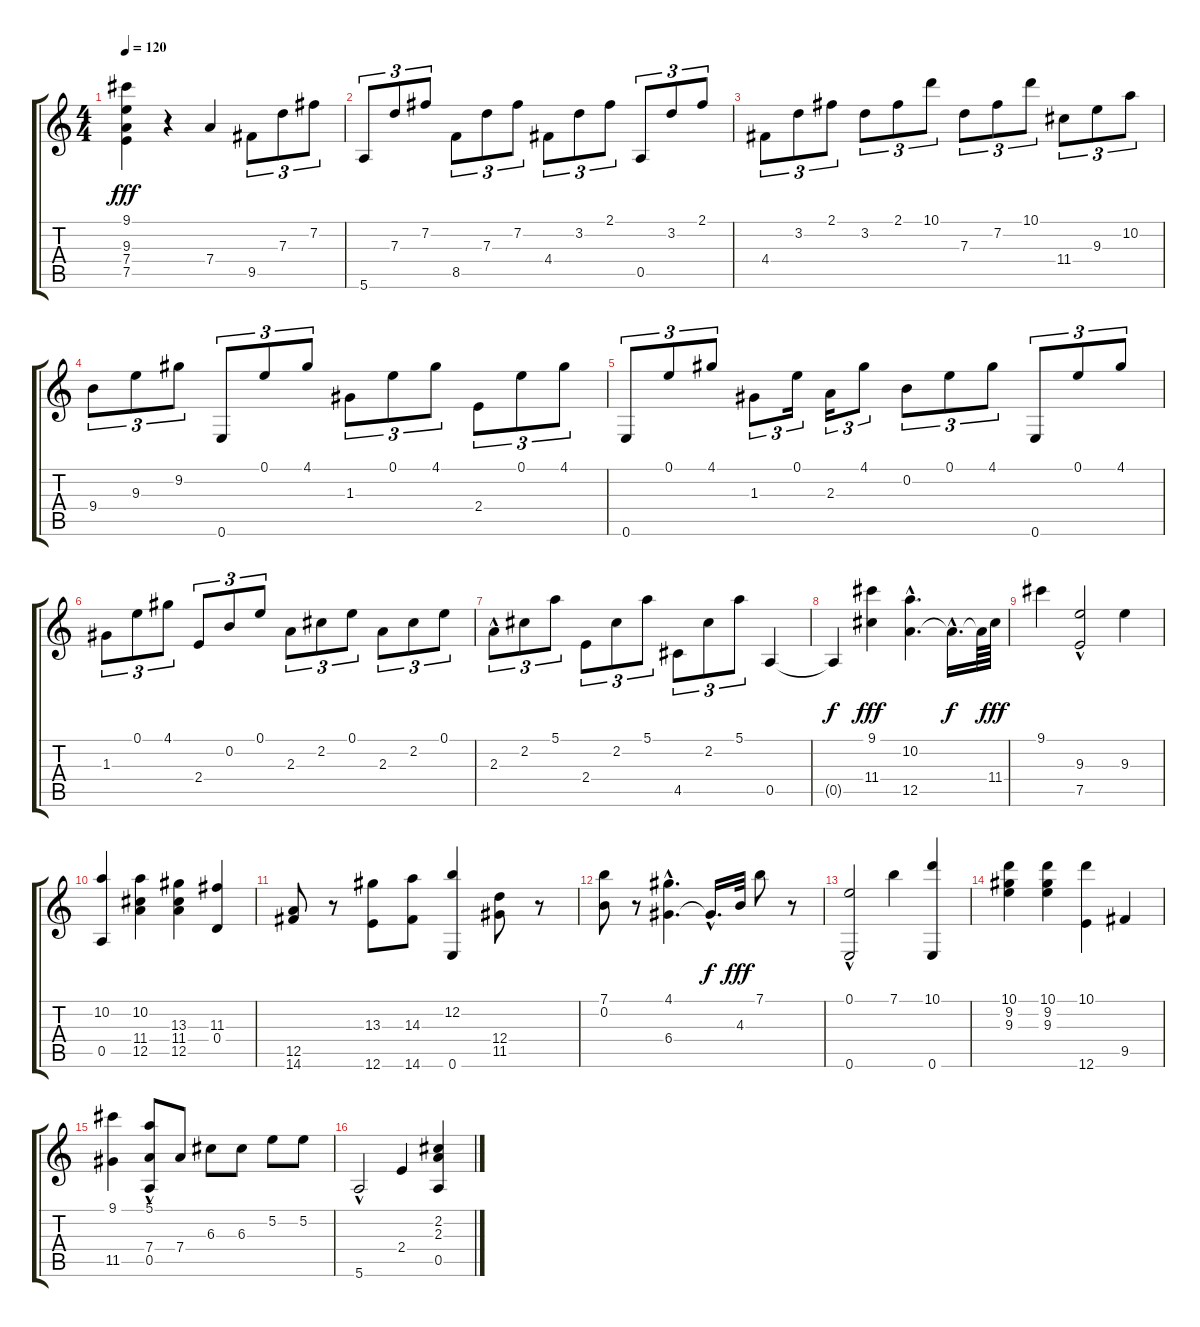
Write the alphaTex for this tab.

\track "" {instrument acousticguitarnylon}
\staff {score tabs}
\tuning (E4 B3 G3 D3 A2 E2) {hide}
\ts (4 4)
\tempo 120
\clef g2
\ks c
(9.1 9.3 7.4 7.5).4{dy fff} r.4 7.4.4 9.5.8{tu (3 2)} 7.3.8{tu (3 2)} 7.2.8{tu (3 2)} |
5.6.8{tu (3 2)} 7.3.8{tu (3 2)} 7.2.8{tu (3 2)} 8.5.8{tu (3 2)} 7.3.8{tu (3 2)} 7.2.8{tu (3 2)} 4.4.8{tu (3 2)} 3.2.8{tu (3 2)} 2.1.8{tu (3 2)} 0.5.8{tu (3 2)} 3.2.8{tu (3 2)} 2.1.8{tu (3 2)} |
4.4.8{tu (3 2)} 3.2.8{tu (3 2)} 2.1.8{tu (3 2)} 3.2.8{tu (3 2)} 2.1.8{tu (3 2)} 10.1.8{tu (3 2)} 7.3.8{tu (3 2)} 7.2.8{tu (3 2)} 10.1.8{tu (3 2)} 11.4.8{tu (3 2)} 9.3.8{tu (3 2)} 10.2.8{tu (3 2)} |
9.4.8{tu (3 2)} 9.3.8{tu (3 2)} 9.2.8{tu (3 2)} 0.6.8{tu (3 2)} 0.1.8{tu (3 2)} 4.1.8{tu (3 2)} 1.3.8{tu (3 2)} 0.1.8{tu (3 2)} 4.1.8{tu (3 2)} 2.4.8{tu (3 2)} 0.1.8{tu (3 2)} 4.1.8{tu (3 2)} |
0.6.8{tu (3 2)} 0.1.8{tu (3 2)} 4.1.8{tu (3 2)} 1.3.8{tu (3 2)} 0.1.16{tu (3 2)} 2.3.16{tu (3 2)} 4.1.8{tu (3 2)} 0.2.8{tu (3 2)} 0.1.8{tu (3 2)} 4.1.8{tu (3 2)} 0.6.8{tu (3 2)} 0.1.8{tu (3 2)} 4.1.8{tu (3 2)} |
1.3.8{tu (3 2)} 0.1.8{tu (3 2)} 4.1.8{tu (3 2)} 2.4.8{tu (3 2)} 0.2.8{tu (3 2)} 0.1.8{tu (3 2)} 2.3.8{tu (3 2)} 2.2.8{tu (3 2)} 0.1.8{tu (3 2)} 2.3.8{tu (3 2)} 2.2.8{tu (3 2)} 0.1.8{tu (3 2)} |
2.3{hac}.8{tu (3 2)} 2.2.8{tu (3 2)} 5.1.8{tu (3 2)} 2.4.8{tu (3 2)} 2.2.8{tu (3 2)} 5.1.8{tu (3 2)} 4.5.8{tu (3 2)} 2.2.8{tu (3 2)} 5.1.8{tu (3 2)} 0.5.4 |
0.5{t}.4{dy f} (9.1 11.4).4{dy fff} (10.2 12.5{hac}).4{d} 12.5{hac t}.16{d dy f} 12.5{t}.64 11.4.64{dy fff} |
9.1.4 (9.3 7.5{hac}).2 9.3.4 |
(10.2 0.5).4 (10.2 11.4 12.5).4 (13.3 11.4 12.5).4 (11.3 0.4).4 |
(12.5 14.6).8 r.8 (13.3 12.6).8 (14.3 14.6).8 (12.2 0.6).4 (12.4 11.5).8 r.8 |
(7.1 0.2).8 r.8 (4.1 6.4{hac}).4{d} 6.4{hac t}.16{d dy f} 4.3.32{dy fff} 7.1.8 r.8 |
(0.1 0.6{hac}).2 7.1.4 (10.1 0.6).4 |
(10.1 9.2 9.3).4 (10.1 9.2 9.3).4 (10.1 12.6).4 9.5.4 |
(9.1 11.5).4 (5.1{hac} 7.4 0.5{hac}).8 7.4.8 6.3.8 6.3.8 5.2.8 5.2.8 |
5.6{hac}.2 2.4.4 (2.2 2.3 0.5).4
